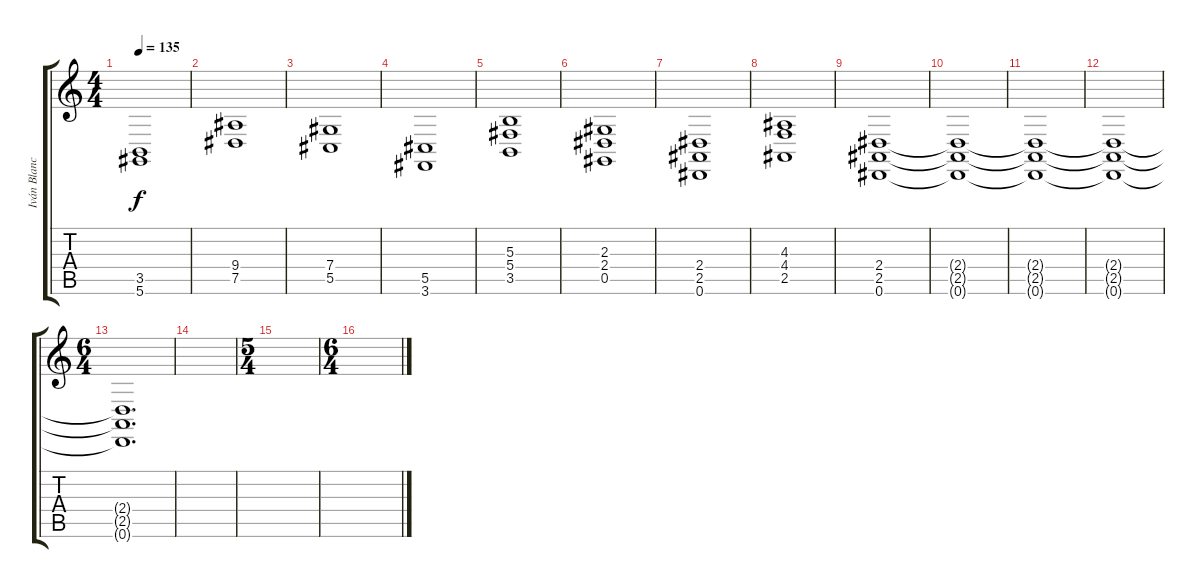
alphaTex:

\track ("Iván Blanco (I)" "Iván Blanc") {instrument pad2warm}
\staff {score tabs}
\tuning (Eb4 Bb3 Gb3 Db3 Ab2 Eb2) {hide}
\ts (4 4)
\tempo 135
\clef g2
\ks c
(3.5{t} 5.6{t}).1{dy f} |
(9.4 7.5).1 |
(7.4 5.5).1 |
(5.5 3.6).1 |
(5.3 5.4 3.5).1 |
(2.3 2.4 0.5).1 |
(2.4 2.5 0.6).1 |
(4.3 4.4 2.5).1 |
(2.4 2.5 0.6).1{instrument pad2warm} |
(2.4{t} 2.5{t} 0.6{t}).1 |
(2.4{t} 2.5{t} 0.6{t}).1 |
(2.4{t} 2.5{t} 0.6{t}).1 |
\ts (6 4)
(2.4{t} 2.5{t} 0.6{t}).1{d} |
|
\ts (5 4)
|
\ts (6 4)
